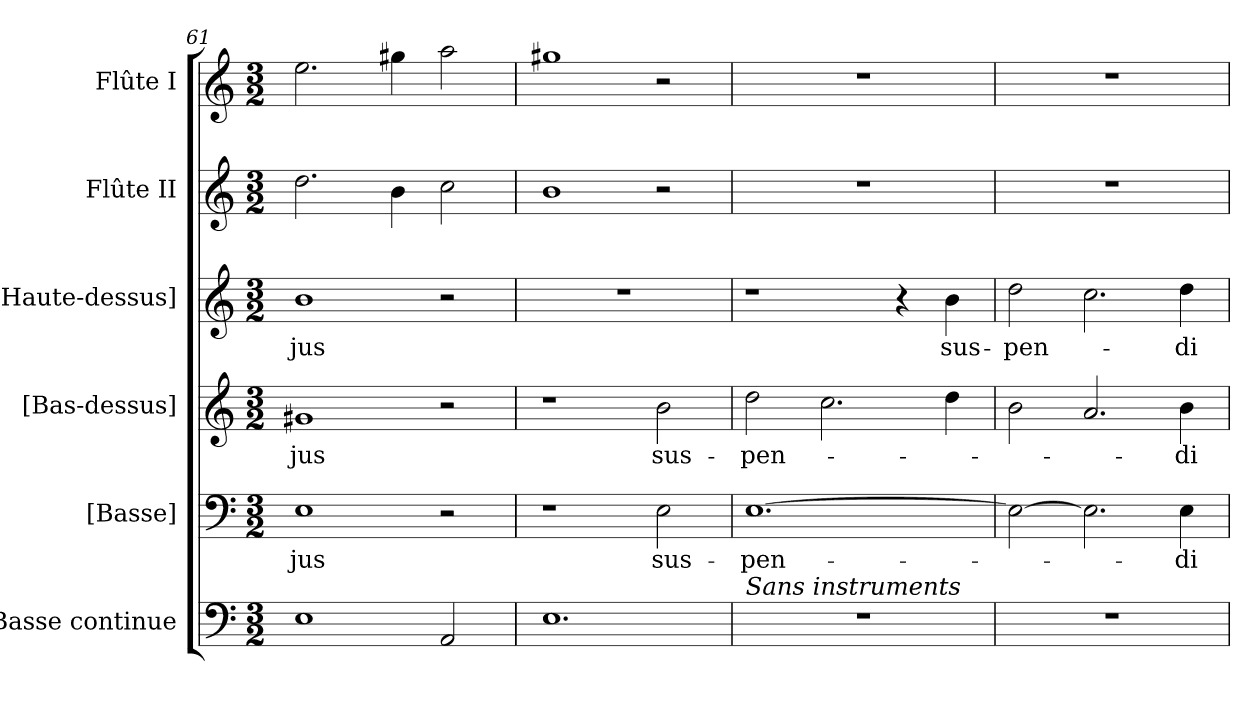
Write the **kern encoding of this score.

**kern	**kern	**text	**kern	**text	**kern	**text	**kern	**kern
*part6	*part5	*part5	*part4	*part4	*part3	*part3	*part2	*part1
*staff6	*staff5	*staff5	*staff4	*staff4	*staff3	*staff3	*staff2	*staff1
*I"Basse continue	*I"[Basse]	*	*I"[Bas-dessus]	*	*I"[Haute-dessus]	*	*I"Flûte II	*I"Flûte I
*I'B.c.	*I'B.	*	*	*	*	*	*I'Fl. II	*I'Fl. I
*clefF4	*clefF4	*	*clefG2	*	*clefG2	*	*clefG2	*clefG2
*k[]	*k[]	*	*k[]	*	*k[]	*	*k[]	*k[]
*a:	*a:	*	*a:	*	*a:	*	*a:	*a:
*M3/2	*M3/2	*	*M3/2	*	*M3/2	*	*M3/2	*M3/2
=61	=61	=61	=61	=61	=61	=61	=61	=61
!	!	!LO:LY:b:color=#000000	!	!	!	!	!	!
!	!	!	!	!LO:LY:b:color=#000000	!	!	!	!
!	!	!	!	!	!	!LO:LY:b:color=#000000	!	!
1Ei	1Ei	-jus	1g#Xi	-jus	1bi	-jus	2.ddi\	2.eei\
.	.	.	.	.	.	.	4bi\	4gg#Xi\
2AAi/	2r	.	2r	.	2r	.	2cci\	2aai\
=62	=62	=62	=62	=62	=62	=62	=62	=62
!	!	!	!	!	!LO:N:vis=1	!	!	!
1.Ei	1r	.	1r	.	1.r	.	1bi	1gg#Xi
!	!	!LO:LY:b:color=#000000	!	!	!	!	!	!
!	!	!	!	!LO:LY:b:color=#000000	!	!	!	!
.	2Ei\	sus-	2bi\	sus-	.	.	2r	2r
!!LO:LB:g=z
=63	=63	=63	=63	=63	=63	=63	=63	=63
!LO:N:vis=1	!	!	!	!	!	!	!	!
!	!	!LO:LY:b:color=#000000	!	!	!	!	!	!
!LO:TX:a:i:t=Sans instruments	!	!	!	!	!	!	!	!
!	!	!	!	!LO:LY:b:color=#000000	!	!	!LO:N:vis=1	!LO:N:vis=1
1.r	[1.Ei	-pen-	2ddi\	-pen-	1r	.	1.r	1.r
.	.	.	2.cci\	.	.	.	.	.
.	.	.	.	.	4r	.	.	.
!	!	!	!	!	!	!LO:LY:b:color=#000000	!	!
.	.	.	4ddi\	.	4bi\	sus-	.	.
=64	=64	=64	=64	=64	=64	=64	=64	=64
!LO:N:vis=1	!	!	!	!	!	!	!	!
!	!	!	!	!	!	!LO:LY:b:color=#000000	!LO:N:vis=1	!LO:N:vis=1
1.r	2Ei\_	.	2bi\	.	2ddi\	-pen-	1.r	1.r
.	2.Ei\]	.	2.ai/	.	2.cci\	.	.	.
!	!	!LO:LY:b:color=#000000	!	!	!	!	!	!
!	!	!	!	!LO:LY:b:color=#000000	!	!	!	!
!	!	!	!	!	!	!LO:LY:b:color=#000000	!	!
.	4Ei\	-di-	4bi\	-di-	4ddi\	-di-	.	.
=	=	=	=	=	=	=	=	=
*-	*-	*-	*-	*-	*-	*-	*-	*-
